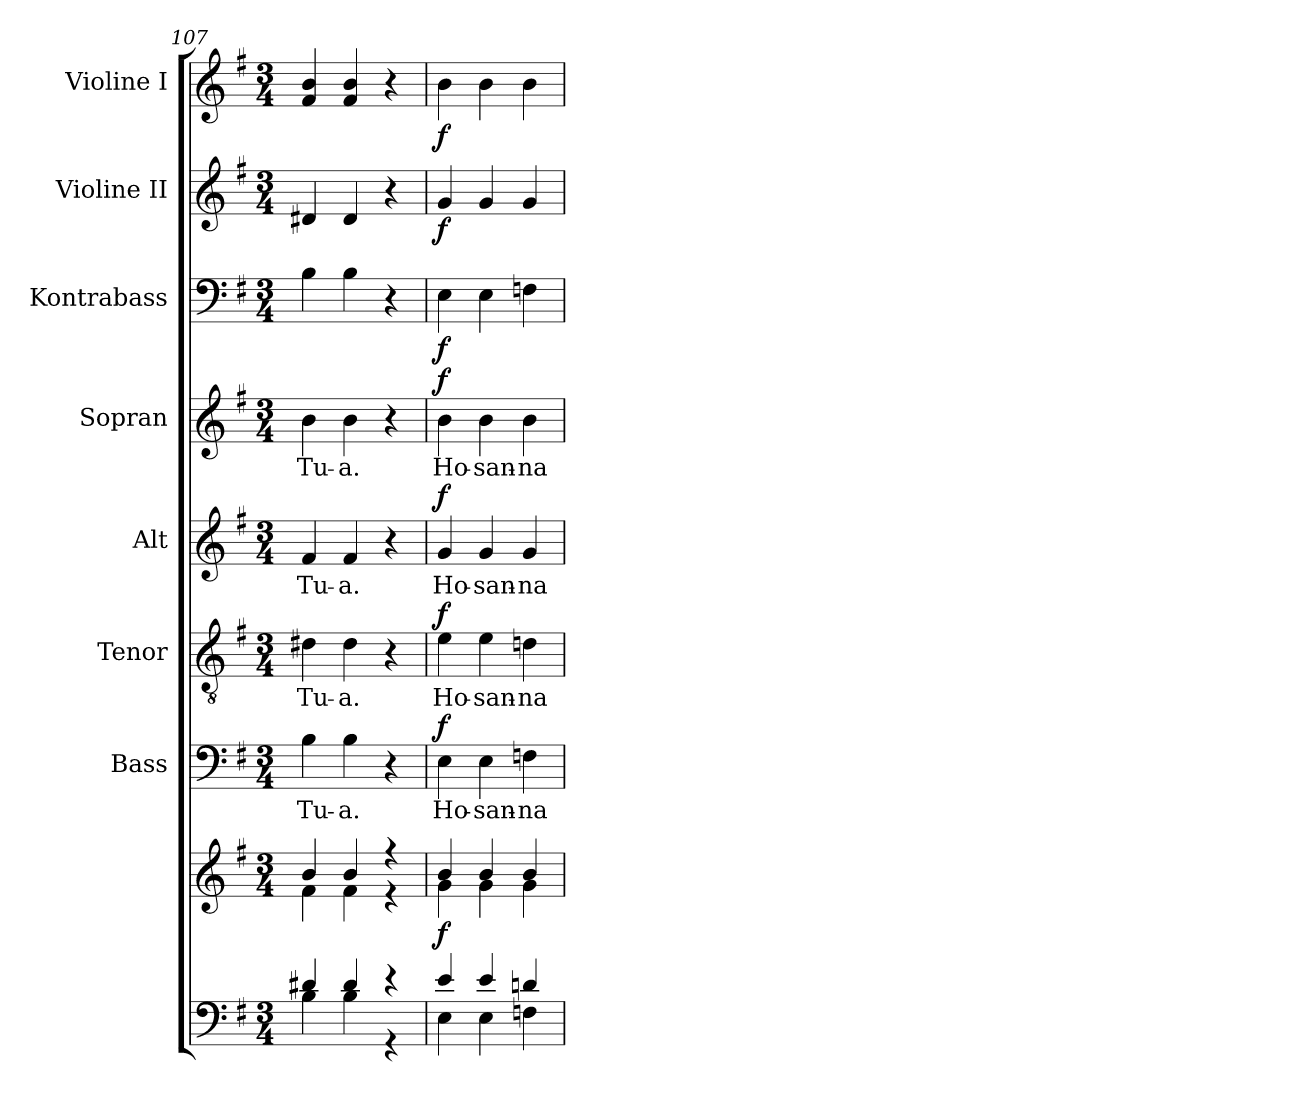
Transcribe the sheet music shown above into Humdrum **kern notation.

**kern	**kern	**dynam	**kern	**text	**dynam	**kern	**text	**dynam	**kern	**text	**dynam	**kern	**text	**dynam	**kern	**dynam	**kern	**dynam	**kern	**dynam
*part8	*part8	*part8	*part7	*part7	*part7	*part6	*part6	*part6	*part5	*part5	*part5	*part4	*part4	*part4	*part3	*part3	*part2	*part2	*part1	*part1
*staff9	*staff8	*staff8/9	*staff7	*staff7	*staff7	*staff6	*staff6	*staff6	*staff5	*staff5	*staff5	*staff4	*staff4	*staff4	*staff3	*staff3	*staff2	*staff2	*staff1	*staff1
*	*	*	*I"Bass	*	*	*I"Tenor	*	*	*I"Alt	*	*	*I"Sopran	*	*	*I"Kontrabass	*	*I"Violine II	*	*I"Violine I	*
*	*	*	*I'B.	*	*	*I'T.	*	*	*I'A.	*	*	*I'S.	*	*	*I'Kb.	*	*I'Vl. II	*	*I'Vl. I	*
*clefF4	*clefG2	*	*clefF4	*	*	*clefGv2	*	*	*clefG2	*	*	*clefG2	*	*	*clefF4	*	*clefG2	*	*clefG2	*
*	*	*	*	*	*	*	*	*	*	*	*	*	*	*	*ITrd7c12	*	*	*	*	*
*k[f#]	*k[f#]	*	*k[f#]	*	*	*k[f#]	*	*	*k[f#]	*	*	*k[f#]	*	*	*k[f#]	*	*k[f#]	*	*k[f#]	*
*G:	*G:	*	*G:	*	*	*G:	*	*	*G:	*	*	*G:	*	*	*G:	*	*G:	*	*G:	*
*M3/4	*M3/4	*	*M3/4	*	*	*M3/4	*	*	*M3/4	*	*	*M3/4	*	*	*M3/4	*	*M3/4	*	*M3/4	*
=107	=107	=107	=107	=107	=107	=107	=107	=107	=107	=107	=107	=107	=107	=107	=107	=107	=107	=107	=107	=107
*^	*^	*	*	*	*	*	*	*	*	*	*	*	*	*	*	*	*	*	*	*
!	!	!	!	!	!	!LO:LY:b	!	!	!LO:LY:b	!	!	!LO:LY:b	!	!	!LO:LY:b	!	!	!	!	!	!	!
4d#X/	4B\	4b/	4f#\	.	4B\	Tu-	.	4d#X\	Tu-	.	4f#/	Tu-	.	4b\	Tu-	.	4BB\	.	4d#X/	.	4f#/ 4b/	.
!	!	!	!	!	!	!LO:LY:b	!	!	!LO:LY:b	!	!	!LO:LY:b	!	!	!LO:LY:b	!	!	!	!	!	!	!
4d#/	4B\	4b/	4f#\	.	4B\	-a.	.	4d#\	-a.	.	4f#/	-a.	.	4b\	-a.	.	4BB\	.	4d#/	.	4f#/ 4b/	.
4r	4r	4r	4r	.	4r	.	.	4r	.	.	4r	.	.	4r	.	.	4r	.	4r	.	4r	.
=108	=108	=108	=108	=108	=108	=108	=108	=108	=108	=108	=108	=108	=108	=108	=108	=108	=108	=108	=108	=108	=108	=108
!	!	!	!	!LO:DY:b	!	!LO:LY:b	!LO:DY:a	!	!LO:LY:b	!LO:DY:a	!	!LO:LY:b	!LO:DY:a	!	!LO:LY:b	!LO:DY:a	!	!LO:DY:b	!	!LO:DY:b	!	!LO:DY:b
4e/	4E\	4b/	4g\	f	4E\	Ho-	f	4e\	Ho-	f	4g/	Ho-	f	4b\	Ho-	f	4EE\	f	4g/	f	4b\	f
!	!	!	!	!	!	!LO:LY:b	!	!	!LO:LY:b	!	!	!LO:LY:b	!	!	!LO:LY:b	!	!	!	!	!	!	!
4e/	4E\	4b/	4g\	.	4E\	-san-	.	4e\	-san-	.	4g/	-san-	.	4b\	-san-	.	4EE\	.	4g/	.	4b\	.
!	!	!	!	!	!	!LO:LY:b	!	!	!LO:LY:b	!	!	!LO:LY:b	!	!	!LO:LY:b	!	!	!	!	!	!	!
4dn/	4Fn\	4b/	4g\	.	4Fn\	-na	.	4dn\	-na	.	4g/	-na	.	4b\	-na	.	4FFn\	.	4g/	.	4b\	.
*v	*v	*	*	*	*	*	*	*	*	*	*	*	*	*	*	*	*	*	*	*	*	*
*	*v	*v	*	*	*	*	*	*	*	*	*	*	*	*	*	*	*	*	*	*	*
=	=	=	=	=	=	=	=	=	=	=	=	=	=	=	=	=	=	=	=	=
*-	*-	*-	*-	*-	*-	*-	*-	*-	*-	*-	*-	*-	*-	*-	*-	*-	*-	*-	*-	*-
